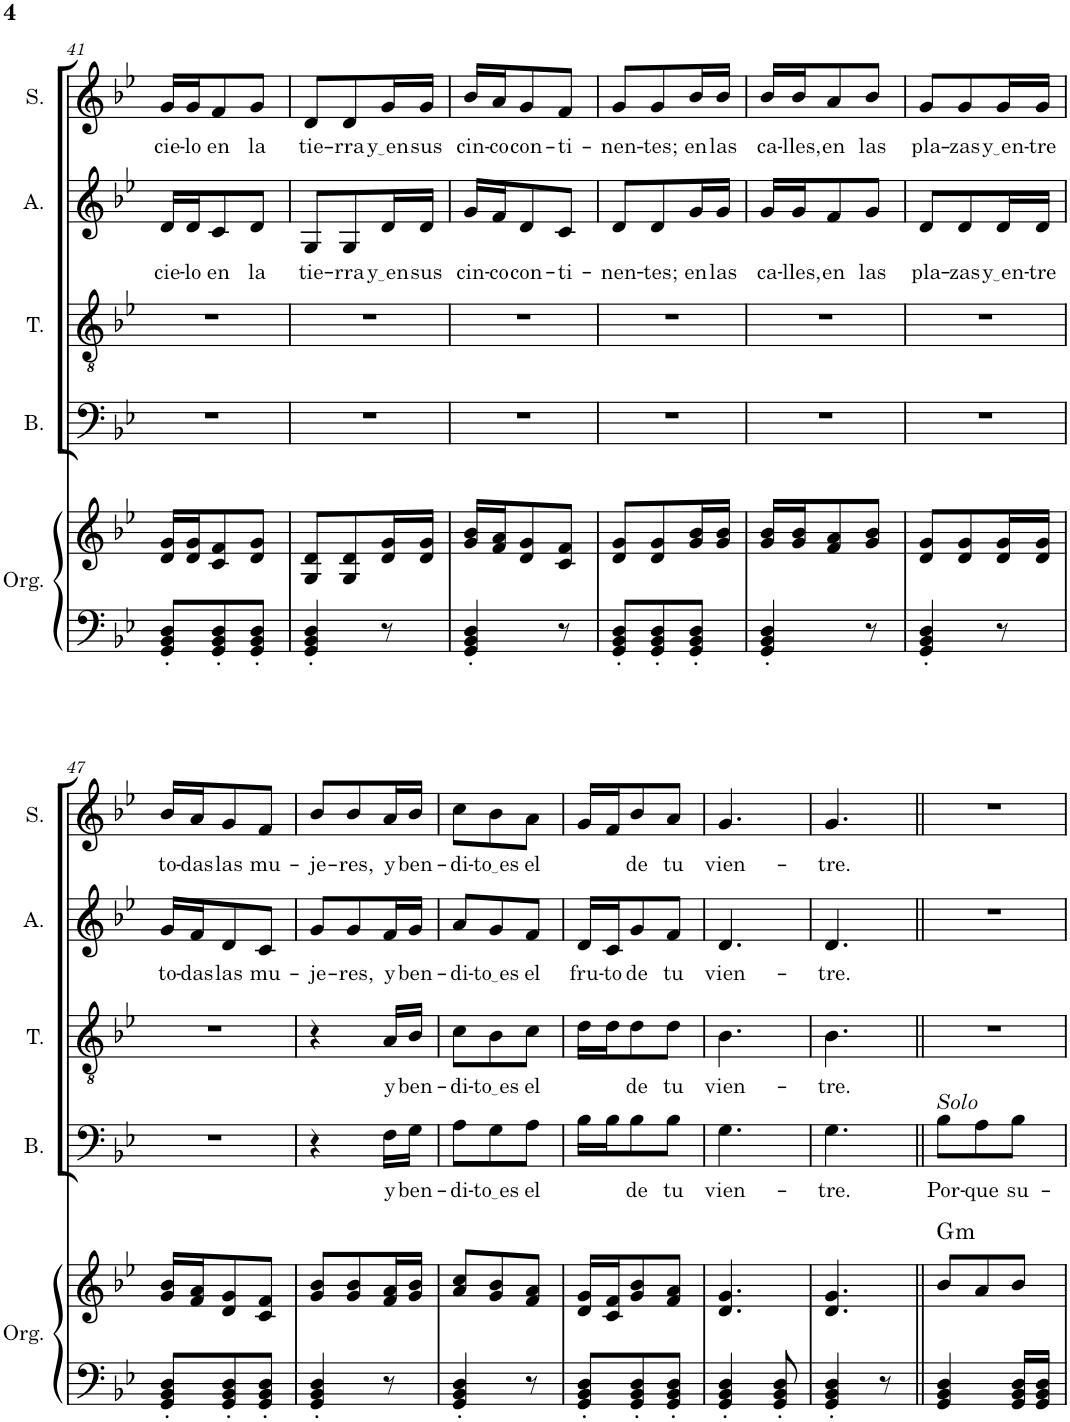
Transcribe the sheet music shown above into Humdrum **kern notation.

**kern	**kern	**harte	**kern	**text	**kern	**text	**kern	**text	**kern	**text
*part5	*part5	*part5	*part4	*part4	*part3	*part3	*part2	*part2	*part1	*part1
*staff6	*staff5	*	*staff4	*staff4	*staff3	*staff3	*staff2	*staff2	*staff1	*staff1
*I"Órgano	*	*	*I"Bajo	*	*I"Tenor	*	*I"Alto	*	*I"Soprano	*
*	*	*	*I'B.	*	*I'T.	*	*I'A.	*	*I'S.	*
!!LO:PB:g=z
*clefF4	*clefG2	*	*clefF4	*	*clefGv2	*	*clefG2	*	*clefG2	*
*	*	*	*	*	*Trd4c7	*	*Trd1c2	*	*	*
*k[b-e-]	*k[b-e-]	*	*k[b-e-]	*	*k[b-e-]	*	*k[b-e-]	*	*k[b-e-]	*
*M3/8	*M3/8	*	*M3/8	*	*M3/8	*	*M3/8	*	*M3/8	*
=41	=41	=41	=41	=41	=41	=41	=41	=41	=41	=41
!	!	!	!	!	!	!	!	!LO:LY:b	!	!LO:LY:b
8GG/' 8BB-/' 8D/'L	16d/ 16g/LL	.	4.r	.	4.r	.	16d/LL	cie-	16g/LL	cie-
!	!	!	!	!	!	!	!	!LO:LY:b	!	!LO:LY:b
.	16d/ 16g/J	.	.	.	.	.	16d/J	-lo	16g/J	-lo
!	!	!	!	!	!	!	!	!LO:LY:b	!	!LO:LY:b
8GG/' 8BB-/' 8D/'	8c/ 8f/	.	.	.	.	.	8c/	en	8f/	en
!	!	!	!	!	!	!	!	!LO:LY:b	!	!LO:LY:b
8GG/' 8BB-/' 8D/'J	8d/ 8g/J	.	.	.	.	.	8d/J	la	8g/J	la
=42	=42	=42	=42	=42	=42	=42	=42	=42	=42	=42
!	!	!	!	!	!	!	!	!LO:LY:b	!	!LO:LY:b
4GG/' 4BB-/' 4D/'	8G/ 8d/L	.	4.r	.	4.r	.	8G/L	tie-	8d/L	tie-
!	!	!	!	!	!	!	!	!LO:LY:b	!	!LO:LY:b
.	8G/ 8d/	.	.	.	.	.	8G/	-rra	8d/	-rra
!	!	!	!	!	!	!	!	!LO:LY:b	!	!LO:LY:b
8r	16d/ 16g/L	.	.	.	.	.	16d/L	y en	16g/L	y en
!	!	!	!	!	!	!	!	!LO:LY:b	!	!LO:LY:b
.	16d/ 16g/JJ	.	.	.	.	.	16d/JJ	sus	16g/JJ	sus
=43	=43	=43	=43	=43	=43	=43	=43	=43	=43	=43
!	!	!	!	!	!	!	!	!LO:LY:b	!	!LO:LY:b
4GG/' 4BB-/' 4D/'	16g/ 16b-/LL	.	4.r	.	4.r	.	16g/LL	cin-	16b-/LL	cin-
!	!	!	!	!	!	!	!	!LO:LY:b	!	!LO:LY:b
.	16f/ 16a/J	.	.	.	.	.	16f/J	-co	16a/J	-co
!	!	!	!	!	!	!	!	!LO:LY:b	!	!LO:LY:b
.	8d/ 8g/	.	.	.	.	.	8d/	con-	8g/	con-
!	!	!	!	!	!	!	!	!LO:LY:b	!	!LO:LY:b
8r	8c/ 8f/J	.	.	.	.	.	8c/J	-ti-	8f/J	-ti-
=44	=44	=44	=44	=44	=44	=44	=44	=44	=44	=44
!	!	!	!	!	!	!	!	!LO:LY:b	!	!LO:LY:b
8GG/' 8BB-/' 8D/'L	8d/ 8g/L	.	4.r	.	4.r	.	8d/L	-nen-	8g/L	-nen-
!	!	!	!	!	!	!	!	!LO:LY:b	!	!LO:LY:b
8GG/' 8BB-/' 8D/'	8d/ 8g/	.	.	.	.	.	8d/	-tes;	8g/	-tes;
!	!	!	!	!	!	!	!	!LO:LY:b	!	!LO:LY:b
8GG/' 8BB-/' 8D/'J	16g/ 16b-/L	.	.	.	.	.	16g/L	en	16b-/L	en
!	!	!	!	!	!	!	!	!LO:LY:b	!	!LO:LY:b
.	16g/ 16b-/JJ	.	.	.	.	.	16g/JJ	las	16b-/JJ	las
=45	=45	=45	=45	=45	=45	=45	=45	=45	=45	=45
!	!	!	!	!	!	!	!	!LO:LY:b	!	!LO:LY:b
4GG/' 4BB-/' 4D/'	16g/ 16b-/LL	.	4.r	.	4.r	.	16g/LL	ca-	16b-/LL	ca-
!	!	!	!	!	!	!	!	!LO:LY:b	!	!LO:LY:b
.	16g/ 16b-/J	.	.	.	.	.	16g/J	-lles,	16b-/J	-lles,
!	!	!	!	!	!	!	!	!LO:LY:b	!	!LO:LY:b
.	8f/ 8a/	.	.	.	.	.	8f/	en	8a/	en
!	!	!	!	!	!	!	!	!LO:LY:b	!	!LO:LY:b
8r	8g/ 8b-/J	.	.	.	.	.	8g/J	las	8b-/J	las
=46	=46	=46	=46	=46	=46	=46	=46	=46	=46	=46
!	!	!	!	!	!	!	!	!LO:LY:b	!	!LO:LY:b
4GG/' 4BB-/' 4D/'	8d/ 8g/L	.	4.r	.	4.r	.	8d/L	pla-	8g/L	pla-
!	!	!	!	!	!	!	!	!LO:LY:b	!	!LO:LY:b
.	8d/ 8g/	.	.	.	.	.	8d/	-zas	8g/	-zas
!	!	!	!	!	!	!	!	!LO:LY:b	!	!LO:LY:b
8r	16d/ 16g/L	.	.	.	.	.	16d/L	y en	16g/L	y en
!	!	!	!	!	!	!	!	!LO:LY:b	!	!LO:LY:b
.	16d/ 16g/JJ	.	.	.	.	.	16d/JJ	-tre	16g/JJ	-tre
!!LO:LB:g=z
=47	=47	=47	=47	=47	=47	=47	=47	=47	=47	=47
!	!	!	!	!	!	!	!	!LO:LY:b	!	!LO:LY:b
8GG/' 8BB-/' 8D/'L	16g/ 16b-/LL	.	4.r	.	4.r	.	16g/LL	to-	16b-/LL	to-
!	!	!	!	!	!	!	!	!LO:LY:b	!	!LO:LY:b
.	16f/ 16a/J	.	.	.	.	.	16f/J	-das	16a/J	-das
!	!	!	!	!	!	!	!	!LO:LY:b	!	!LO:LY:b
8GG/' 8BB-/' 8D/'	8d/ 8g/	.	.	.	.	.	8d/	las	8g/	las
!	!	!	!	!	!	!	!	!LO:LY:b	!	!LO:LY:b
8GG/' 8BB-/' 8D/'J	8c/ 8f/J	.	.	.	.	.	8c/J	mu-	8f/J	mu-
=48	=48	=48	=48	=48	=48	=48	=48	=48	=48	=48
!	!	!	!	!	!	!	!	!LO:LY:b	!	!LO:LY:b
4GG/' 4BB-/' 4D/'	8g/ 8b-/L	.	4r	.	4r	.	8g/L	-je-	8b-/L	-je-
!	!	!	!	!	!	!	!	!LO:LY:b	!	!LO:LY:b
.	8g/ 8b-/	.	.	.	.	.	8g/	-res,	8b-/	-res,
!	!	!	!	!LO:LY:b	!	!LO:LY:b	!	!LO:LY:b	!	!LO:LY:b
8r	16f/ 16a/L	.	16F\LL	y	16A/LL	y	16f/L	y	16a/L	y
!	!	!	!	!LO:LY:b	!	!LO:LY:b	!	!LO:LY:b	!	!LO:LY:b
.	16g/ 16b-/JJ	.	16G\JJ	ben-	16B-/JJ	ben-	16g/JJ	ben-	16b-/JJ	ben-
=49	=49	=49	=49	=49	=49	=49	=49	=49	=49	=49
!	!	!	!	!LO:LY:b	!	!LO:LY:b	!	!LO:LY:b	!	!LO:LY:b
4GG/' 4BB-/' 4D/'	8a/ 8cc/L	.	8A\L	-di-	8c\L	-di-	8a/L	-di-	8cc\L	-di-
!	!	!	!	!LO:LY:b	!	!LO:LY:b	!	!LO:LY:b	!	!LO:LY:b
.	8g/ 8b-/	.	8G\	to es	8B-\	to es	8g/	to es	8b-\	to es
!	!	!	!	!LO:LY:b	!	!LO:LY:b	!	!LO:LY:b	!	!LO:LY:b
8r	8f/ 8a/J	.	8A\J	el	8c\J	el	8f/J	el	8a\J	el
=50	=50	=50	=50	=50	=50	=50	=50	=50	=50	=50
!	!	!	!	!	!	!	!	!LO:LY:b	!	!
8GG/' 8BB-/' 8D/'L	16d/ 16g/LL	.	16B-\LL	.	16d\LL	.	16d/LL	fru-	16g/LL	.
!	!	!	!	!	!	!	!	!LO:LY:b	!	!
.	16c/ 16f/J	.	16B-\J	.	16d\J	.	16c/J	-to	16f/J	.
!	!	!	!	!LO:LY:b	!	!LO:LY:b	!	!LO:LY:b	!	!LO:LY:b
8GG/' 8BB-/' 8D/'	8g/ 8b-/	.	8B-\	de	8d\	de	8g/	de	8b-/	de
!	!	!	!	!LO:LY:b	!	!LO:LY:b	!	!LO:LY:b	!	!LO:LY:b
8GG/' 8BB-/' 8D/'J	8f/ 8a/J	.	8B-\J	tu	8d\J	tu	8f/J	tu	8a/J	tu
=51	=51	=51	=51	=51	=51	=51	=51	=51	=51	=51
!	!	!	!	!LO:LY:b	!	!LO:LY:b	!	!LO:LY:b	!	!LO:LY:b
4GG/' 4BB-/' 4D/'	4.d/ 4.g/	.	4.G\	vien-	4.B-\	vien-	4.d/	vien-	4.g/	vien-
8GG/' 8BB-/' 8D/'	.	.	.	.	.	.	.	.	.	.
=52	=52	=52	=52	=52	=52	=52	=52	=52	=52	=52
!	!	!	!	!LO:LY:b	!	!LO:LY:b	!	!LO:LY:b	!	!LO:LY:b
4GG/' 4BB-/' 4D/'	4.d/ 4.g/	.	4.G\	-tre.	4.B-\	-tre.	4.d/	-tre.	4.g/	-tre.
8r	.	.	.	.	.	.	.	.	.	.
=53||	=53||	=53||	=53||	=53||	=53||	=53||	=53||	=53||	=53||	=53||
!	!	!	!LO:TX:a:i:t=Solo	!	!	!	!	!	!	!
!	!	!LO:H:kt=m	!	!LO:LY:b	!	!	!	!	!	!
4GG/ 4BB-/ 4D/	8b-/L	G:min	8B-\L	Por-	4.r	.	4.r	.	4.r	.
!	!	!	!	!LO:LY:b	!	!	!	!	!	!
.	8a/	.	8A\	-que	.	.	.	.	.	.
!	!	!	!	!LO:LY:b	!	!	!	!	!	!
16GG/ 16BB-/ 16D/LL	8b-/J	.	8B-\J	su-	.	.	.	.	.	.
16GG/ 16BB-/ 16D/JJ	.	.	.	.	.	.	.	.	.	.
=	=	=	=	=	=	=	=	=	=	=
*-	*-	*-	*-	*-	*-	*-	*-	*-	*-	*-
